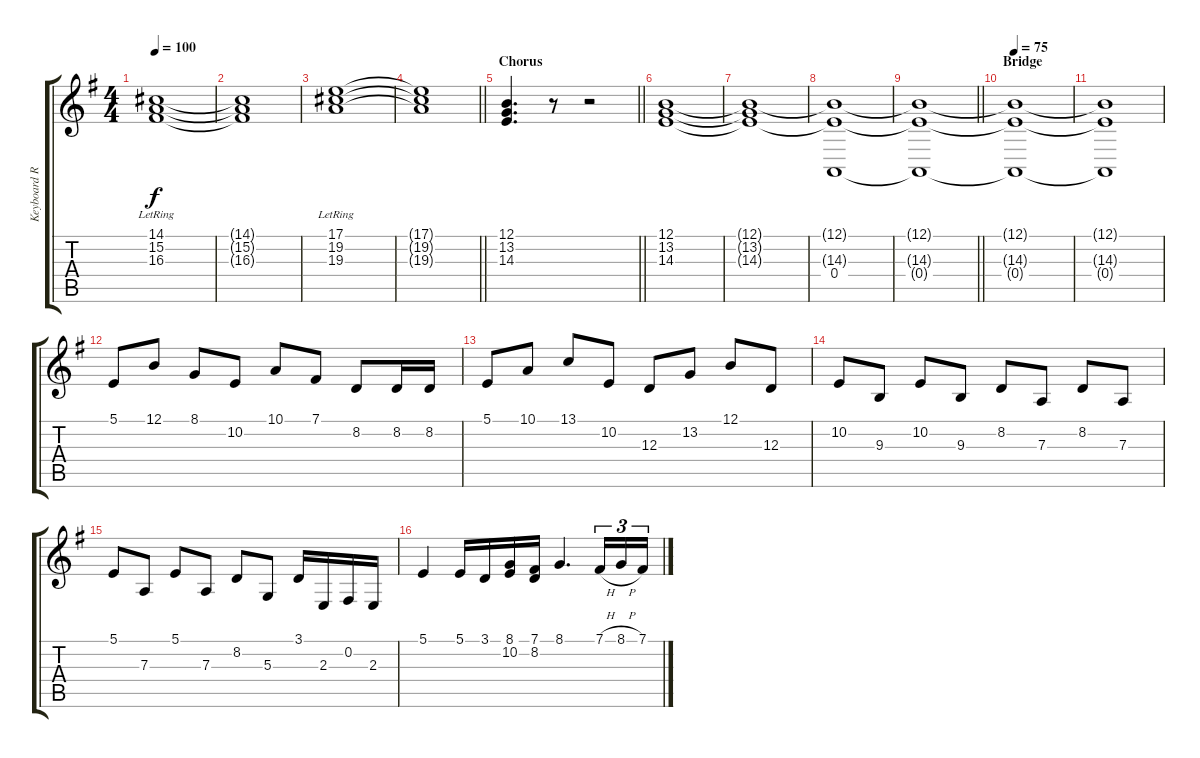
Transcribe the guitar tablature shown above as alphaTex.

\track ("Keyboard R" "Keyboard R") {instrument electricpiano1}
\staff {score tabs}
\tuning (B3 Gb3 D3 A2 E2 B1) {hide}
\ts (4 4)
\tempo 100
\clef g2
\ks eminor
(14.1{lr} 15.2 16.3).1{dy f} |
(14.1{t} 15.2{t} 16.3{t}).1 |
(17.1{lr} 19.2 19.3).1 |
\barLineRight lightlight
(17.1{t} 19.2{t} 19.3{t}).1 |
\section ("" "Chorus")
\barLineRight lightlight
(12.1 13.2 14.3).4{d} r.8 r.2 |
(12.1 13.2 14.3).1{volume 11} |
(12.1{t} 13.2{t} 14.3{t}).1 |
(12.1{t} 14.3{t} 0.4).1{volume 6} |
\barLineRight lightlight
(12.1{t} 14.3{t} 0.4{t}).1 |
\section ("" "Bridge")
\tempo 75
(12.1{t} 14.3{t} 0.4{t}).1{volume 1} |
(12.1{t} 14.3{t} 0.4{t}).1 |
5.1.8{volume 16 instrument harpsichord} 12.1.8 8.1.8 10.2.8 10.1.8 7.1.8 8.2.8 8.2.16 8.2.16 |
5.1.8 10.1.8 13.1.8 10.2.8 12.3.8 13.2.8 12.1.8 12.3.8 |
10.2.8 9.3.8 10.2.8 9.3.8 8.2.8 7.3.8 8.2.8 7.3.8 |
5.1.8 7.3.8 5.1.8 7.3.8 8.2.8 5.3.8 3.1.16 2.3.16 0.2.16 2.3.16 |
5.1.4 5.1.16 3.1.16 (8.1 10.2).16 (7.1 8.2).16 8.1.4{d} 7.1{h}.16{tu (3 2)} 8.1{h}.16{tu (3 2)} 7.1.16{tu (3 2)}
